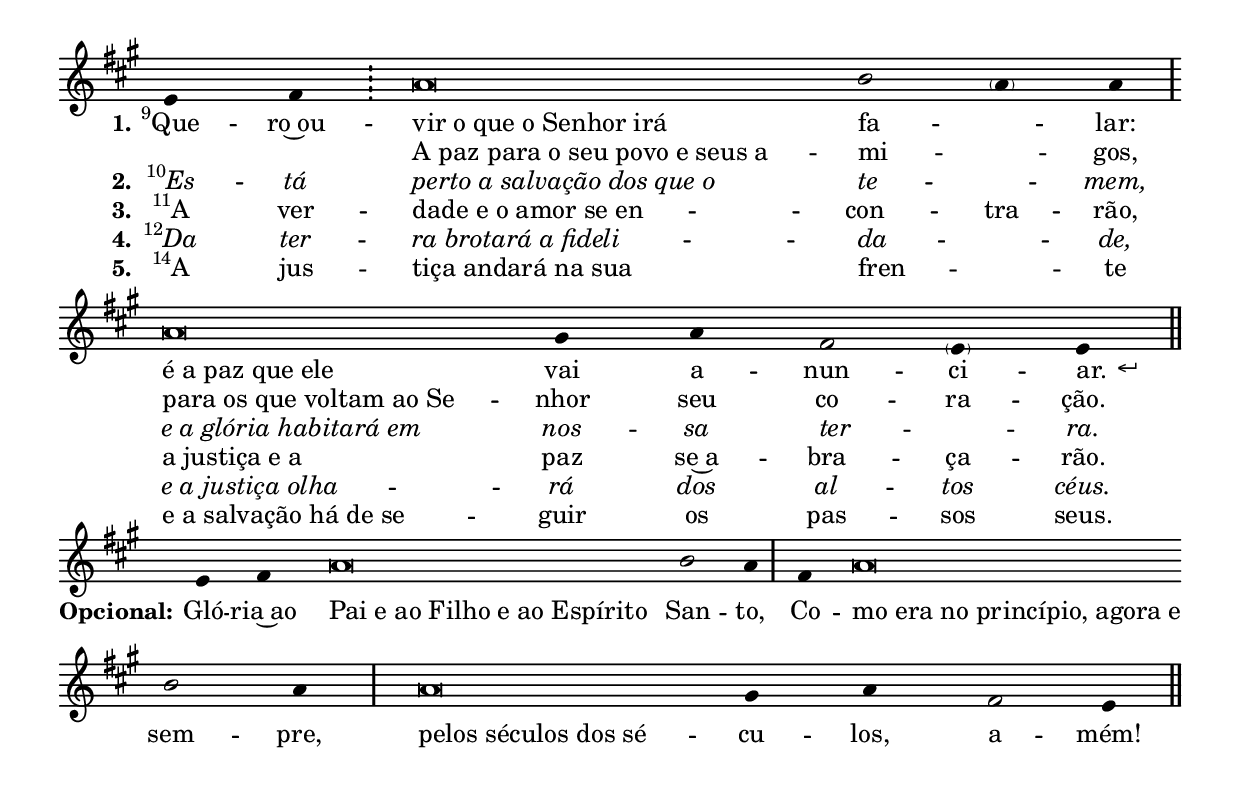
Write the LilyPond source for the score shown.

\version "2.24.1"

\include "gregorian.ly"
\version "2.24.1"

\include "gregorian.ly"
\include "../../modules/lilypond/neums.ily"
\include "../../modules/lilypond/lyrics.ily"

chantInchoatioVIII = \relative c'' { \C g a }
chantGloriaInchoatioVIII = \relative c'' { \C a }

chantTenorVIII = \relative c'' { \T c }

chantFlexaVIII = \relative c'' { c2*1/2 a4 }
chantFlexaCumEpenthesisVIII = \relative c'' {
  \A c \eC a
}

chantMediatioVIII = \relative c'' { \A d \C c }
chantMediatioCumEpenthesisVIII = \relative c'' {
  \A d \eC c
}


chantTerminatioVIIIG = \relative c'' { \C b c \A a \C g }
chantTerminatioCumEpenthesisVIIIG = \relative c'' {
  \C b c \A a \eC g
}

gloriaPatriChantVIIIG = {
  \time 1/4
  \key c \major
  \chantInchoatioVIII
  \chantTenorVIII
  \chantMediatioVIII
  \divisioMaxima
  \chantGloriaInchoatioVIII
  \chantTenorVIII
  \chantMediatioVIII
  \divisioMaxima
  \chantTenorVIII
  \chantTerminatioVIIIG
  \finalis
}

gloriaPatriVerseVIIIG = \lyricmode {
  \set stanza = "Opcional:"
  Gló -- ria~ao
  \Tenor "Pai e ao Filho e ao Espírito" San -- to,
  Co -- \Tenor "mo era no princípio, agora e" sem -- pre,
  \Tenor "pelos séculos dos sé" -- cu -- los, a -- mém!
}

\include "../../../modules/lilypond/neums.ily"
\include "../../../modules/lilypond/layout.ily"
\include "../../../modules/lilypond/lyrics.ily"

psalmChant = {
  \PsalmSignature
  \key c \major
  \chantInchoatioVIII
  \bar "!"
  \chantTenorVIII
  \chantMediatioCumEpenthesisVIII
  \divisioMaxima
  \chantTenorVIII
  \chantTerminatioCumEpenthesisVIIIG
  \finalis
}

psalmVerseIa = \lyricmode {
  \set stanza = "1."
  \VSup "9" Que -- ro~ou --
  \Tenor "vir o que o Senhor irá" fa -- _ lar:
  \Tenor "é a paz que ele" vai a -- nun -- ci -- \Tenor "ar. ↵"
}

psalmVerseIb = \lyricmode {
  _ _
  \Tenor "A paz para o seu povo e seus a" -- mi -- _ gos,
  \Tenor "para os que voltam ao Se" -- nhor seu co -- ra -- ção.
}

psalmVerseII = \lyricmode {
  \set stanza = "2."
  \AltLyrics
  \VSup "10" Es -- tá
  \Tenor "perto a salvação dos que o" te -- _ mem,
  \Tenor "e a glória habitará em" nos -- sa ter -- _ ra.
}

psalmVerseIII = \lyricmode {
  \set stanza = "3."
  \VSup "11" A ver --
  \Tenor "dade e o amor se en" -- con -- tra -- rão,
  \Tenor "a justiça e a" paz se~a -- bra -- ça -- rão.
}

psalmVerseIV = \lyricmode {
  \set stanza = "4."
  \AltLyrics
  \VSup "12" Da ter --
  \Tenor "ra brotará a fideli" -- da -- _ de,
  \Tenor "e a justiça olha" -- rá dos al -- tos céus.
}

psalmVerseV = \lyricmode {
  \set stanza = "5."
  \VSup "14" A jus --
  \Tenor "tiça andará na sua" fren -- _ te
  \Tenor "e a salvação há de se" -- guir os pas -- sos seus.
}

\GregorianTranscriptionLayout

\score {
  \new GregorianTranscriptionStaff <<
    \new GregorianTranscriptionVoice = "psalm" {
      \transpose c a, \psalmChant
    }

    \new GregorianTranscriptionLyrics \lyricsto "psalm" \psalmVerseIa
    \new GregorianTranscriptionLyrics \lyricsto "psalm" \psalmVerseIb
    \new GregorianTranscriptionLyrics \lyricsto "psalm" \psalmVerseII
    \new GregorianTranscriptionLyrics \lyricsto "psalm" \psalmVerseIII
    \new GregorianTranscriptionLyrics \lyricsto "psalm" \psalmVerseIV
    \new GregorianTranscriptionLyrics \lyricsto "psalm" \psalmVerseV
  >>
}

\score {
  \new GregorianTranscriptionStaff <<
    \new GregorianTranscriptionVoice = "gloria" {
      \transpose c a, \gloriaPatriChantVIIIG
    }

    \new GregorianTranscriptionLyrics \lyricsto "gloria" \gloriaPatriVerseVIIIG
  >>
}